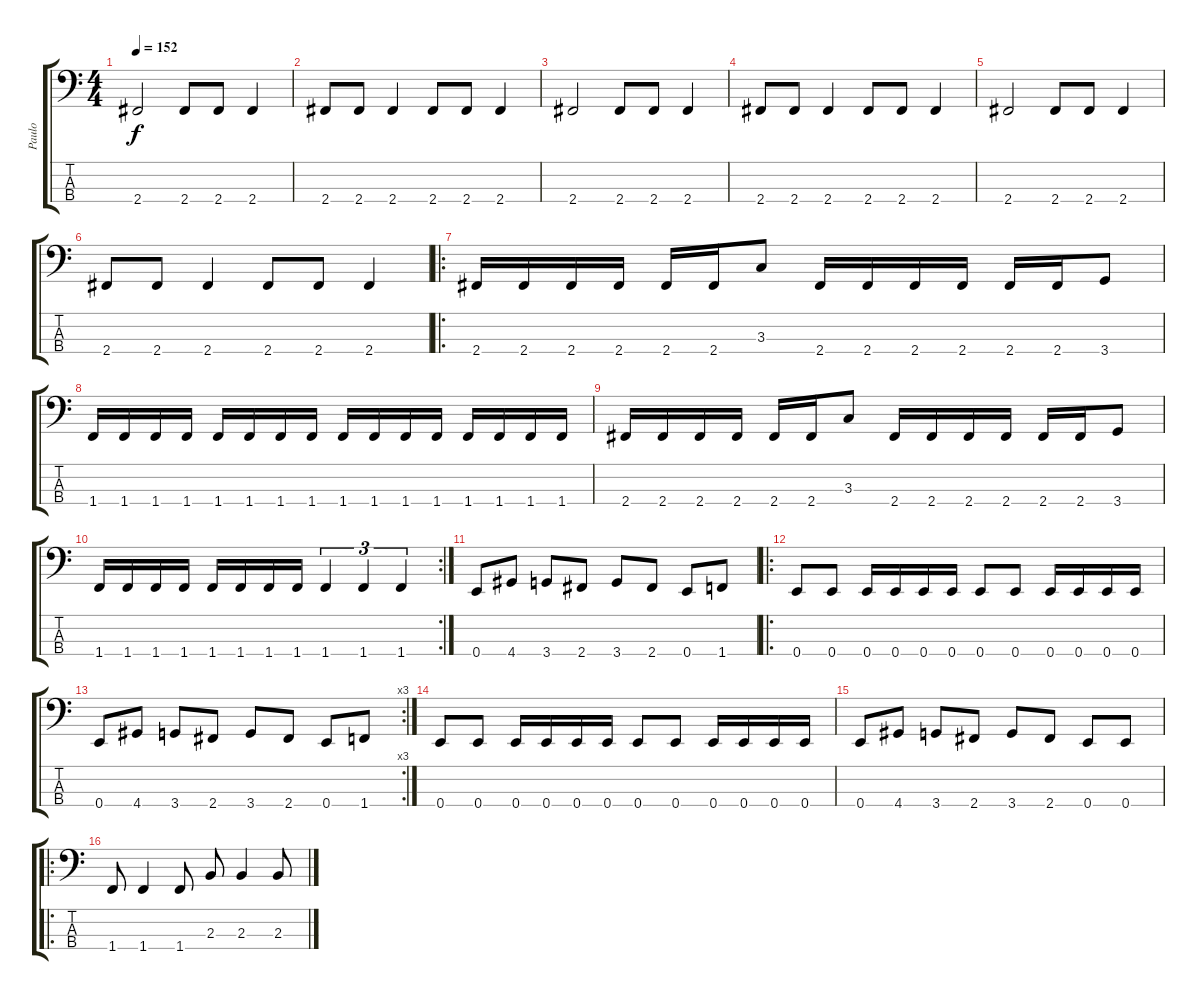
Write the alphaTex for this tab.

\track ("Paulo" "Paulo") {instrument electricbasspick}
\staff {score tabs}
\tuning (G2 D2 A1 E1) {hide}
\ts (4 4)
\tempo 152
\clef f4
\ks c
2.4.2{dy f} 2.4.8 2.4.8 2.4.4 |
2.4.8 2.4.8 2.4.4 2.4.8 2.4.8 2.4.4 |
2.4.2 2.4.8 2.4.8 2.4.4 |
2.4.8 2.4.8 2.4.4 2.4.8 2.4.8 2.4.4 |
2.4.2 2.4.8 2.4.8 2.4.4 |
2.4.8 2.4.8 2.4.4 2.4.8 2.4.8 2.4.4 |
\ro
2.4.16 2.4.16 2.4.16 2.4.16 2.4.16 2.4.16 3.3.8 2.4.16 2.4.16 2.4.16 2.4.16 2.4.16 2.4.16 3.4.8 |
1.4.16 1.4.16 1.4.16 1.4.16 1.4.16 1.4.16 1.4.16 1.4.16 1.4.16 1.4.16 1.4.16 1.4.16 1.4.16 1.4.16 1.4.16 1.4.16 |
2.4.16 2.4.16 2.4.16 2.4.16 2.4.16 2.4.16 3.3.8 2.4.16 2.4.16 2.4.16 2.4.16 2.4.16 2.4.16 3.4.8 |
\rc 2
1.4.16 1.4.16 1.4.16 1.4.16 1.4.16 1.4.16 1.4.16 1.4.16 1.4.4{tu (3 2)} 1.4.4{tu (3 2)} 1.4.4{tu (3 2)} |
0.4.8 4.4.8 3.4.8 2.4.8 3.4.8 2.4.8 0.4.8 1.4.8 |
\ro
0.4.8 0.4.8 0.4.16 0.4.16 0.4.16 0.4.16 0.4.8 0.4.8 0.4.16 0.4.16 0.4.16 0.4.16 |
\rc 3
0.4.8 4.4.8 3.4.8 2.4.8 3.4.8 2.4.8 0.4.8 1.4.8 |
0.4.8 0.4.8 0.4.16 0.4.16 0.4.16 0.4.16 0.4.8 0.4.8 0.4.16 0.4.16 0.4.16 0.4.16 |
0.4.8 4.4.8 3.4.8 2.4.8 3.4.8 2.4.8 0.4.8 0.4.8 |
\ro
1.4.8 1.4.4 1.4.8 2.3.8 2.3.4 2.3.8
